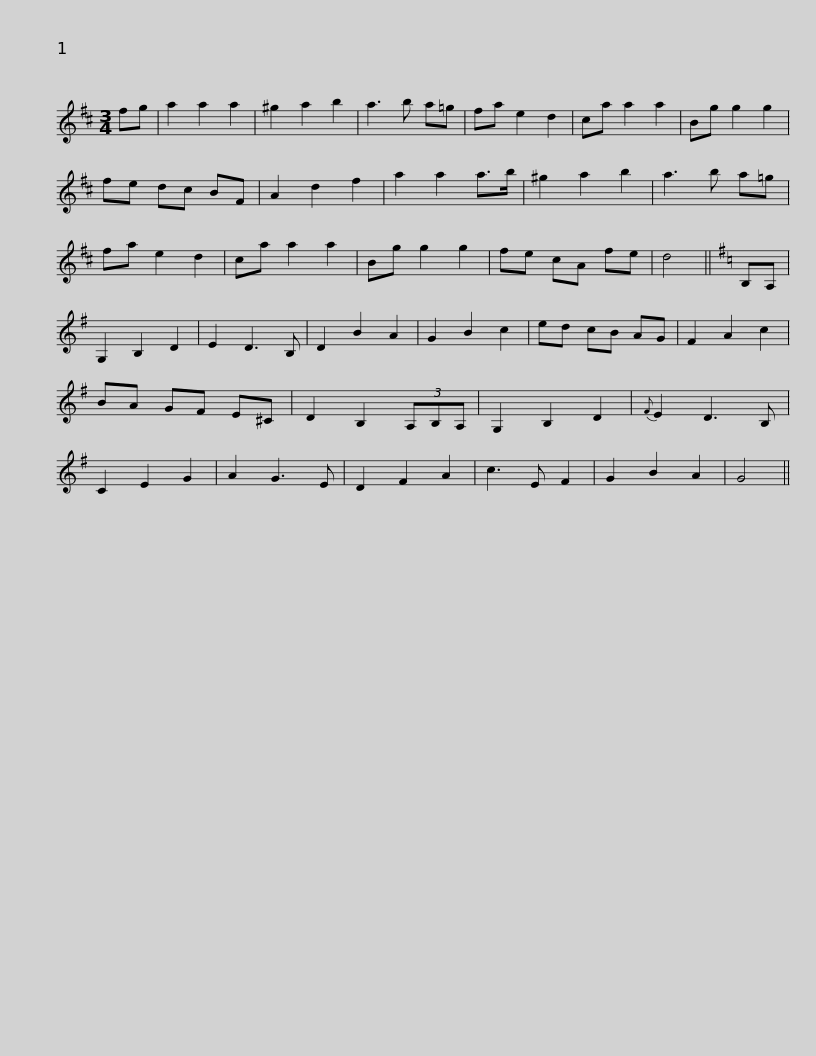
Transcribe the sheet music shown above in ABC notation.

X:1
L:1/8
M:3/4
I:linebreak $
K:D
V:1 treble
V:1
 fg | a2 a2 a2 | ^g2 a2 b2 | a3 b a=g | fa e2 d2 | %5
 ca a2 a2 | Bg g2 g2 | fe dc BF | A2 d2 f2 |$ a2 a2 a>b | %10
 ^g2 a2 b2 | a3 b a=g | fa e2 d2 | ca a2 a2 | Bg g2 g2 | %15
 fe cA fe | d4 ||[K:G] B,A, | G,2 B,2 D2 |$ E2 D3 B, | %20
 D2 B2 A2 | G2 B2 c2 | ed cB AG | F2 A2 c2 | BA GF E^C | %25
 D2 B,2 (3A,B,A, | G,2 B,2 D2 |{F} E2 D3 B, |$ C2 E2 G2 | A2 G3 E | %30
 D2 F2 A2 | c3 E F2 | G2 B2 A2 | G4 || %34
